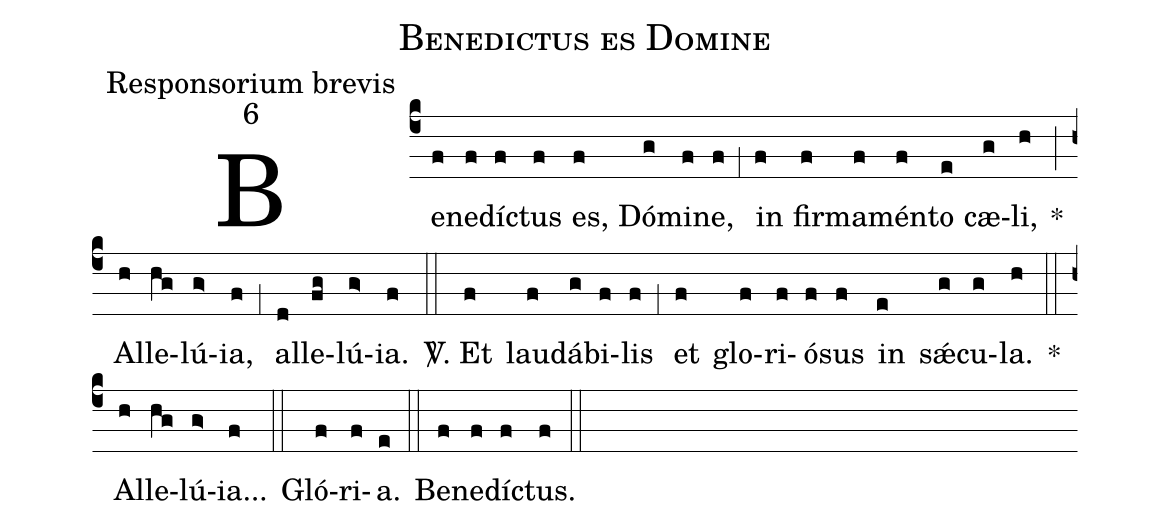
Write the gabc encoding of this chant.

name:Benedictus es Domine;
office-part:Responsorium brevis;
mode:6;
%%
(c4) Be(f)ne(f)dí(f)ctus(f) es,(f) Dó(g)mi(f)ne,(f) (,1) in(f) fir(f)ma(f)mén(f)to(e) cæ(g)li,(h) *(;) Al(h)le(hg)lú(g>)ia,(f) (,1) al(d)le(fg)lú(g>)ia.(f) (::)

<sp>V/</sp>. Et(f) lau(f)dá(g)bi(f)lis(f) (,1) et(f) glo(f)ri(f)ó(f)sus(f) in(e) s{<sp>'ae</sp>}(g)cu(g)la.(h) *(::) Al(h)le(hg)lú(g>)ia...(f) (::)

Gló(f)ri(f)a.(e) (::)
Be(f)ne(f)dí(f)ctus.(f) (::)
